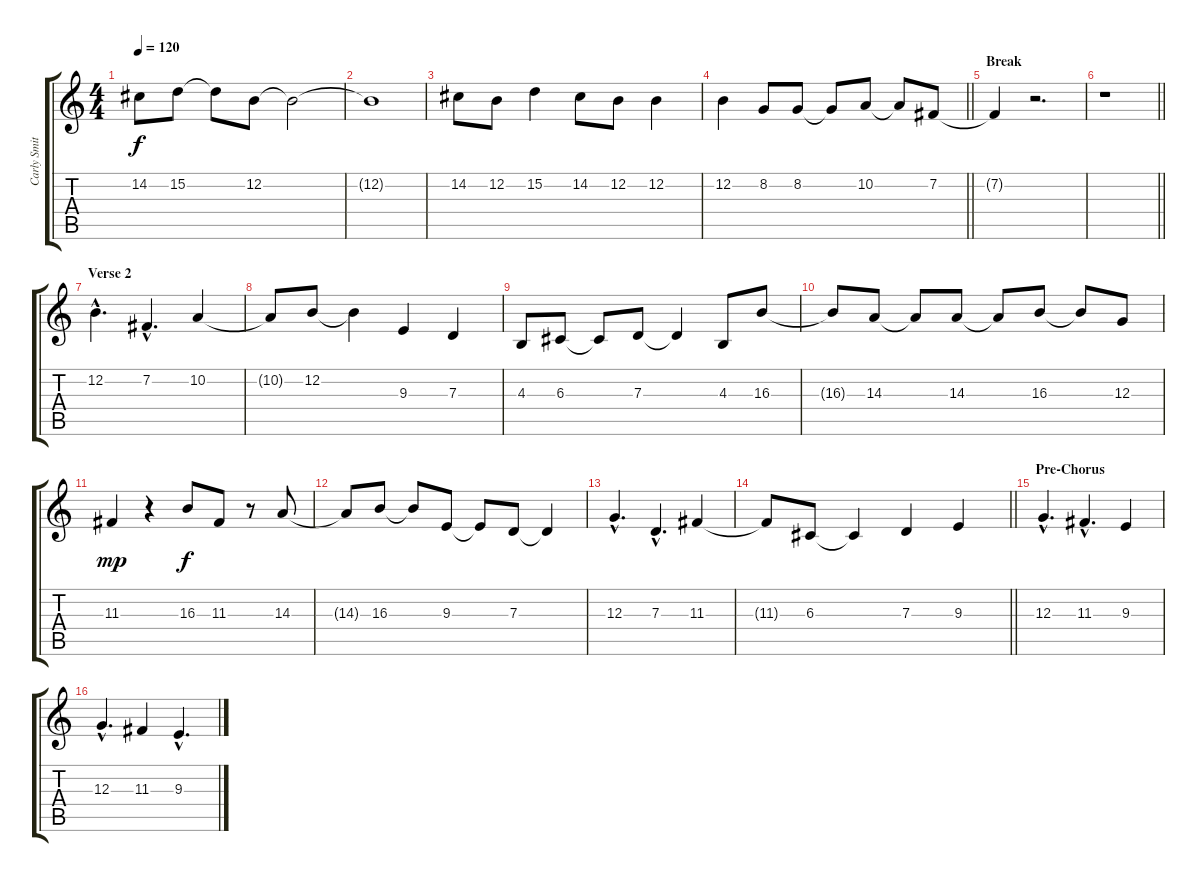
\track ("Carly Smithson" "Carly Smit") {instrument flute}
\staff {score tabs}
\tuning (E4 B3 G3 D3 A2 E2) {hide}
\ts (4 4)
\tempo 120
\clef g2
\ks c
14.2{t}.8{dy f} 15.2.8 15.2{t}.8 12.2.8 12.2{t}.2 |
12.2{t}.1 |
14.2.8 12.2.8 15.2.4 14.2.8 12.2.8 12.2.4 |
\barLineRight lightlight
12.2.4 8.2.8 8.2.8 8.2{t}.8 10.2.8 10.2{t}.8 7.2.8 |
\section ("" "Break")
7.2{t}.4 r.2{d} |
\barLineRight lightlight
r.1 |
\section ("" "Verse 2")
12.2{hac}.4{d} 7.2{hac}.4{d} 10.2.4 |
10.2{t}.8 12.2.8 12.2{t}.4 9.3.4 7.3.4 |
4.3.8 6.3.8 6.3{t}.8 7.3.8 7.3{t}.4 4.3.8 16.3.8 |
16.3{t}.8 14.3.8 14.3{t}.8 14.3.8 14.3{t}.8 16.3.8 16.3{t}.8 12.3.8 |
11.3.4{dy mp} r.4 16.3.8{dy f} 11.3.8 r.8 14.3.8 |
14.3{t}.8 16.3.8 16.3{t}.8 9.3.8 9.3{t}.8 7.3.8 7.3{t}.4 |
12.3{hac}.4{d} 7.3{hac}.4{d} 11.3.4 |
\barLineRight lightlight
11.3{t}.8 6.3.8 6.3{t}.4 7.3.4 9.3.4 |
\section ("" "Pre-Chorus")
12.3{hac}.4{d} 11.3{hac}.4{d} 9.3.4 |
12.3{hac}.4{d} 11.3.4 9.3{hac}.4{d}
